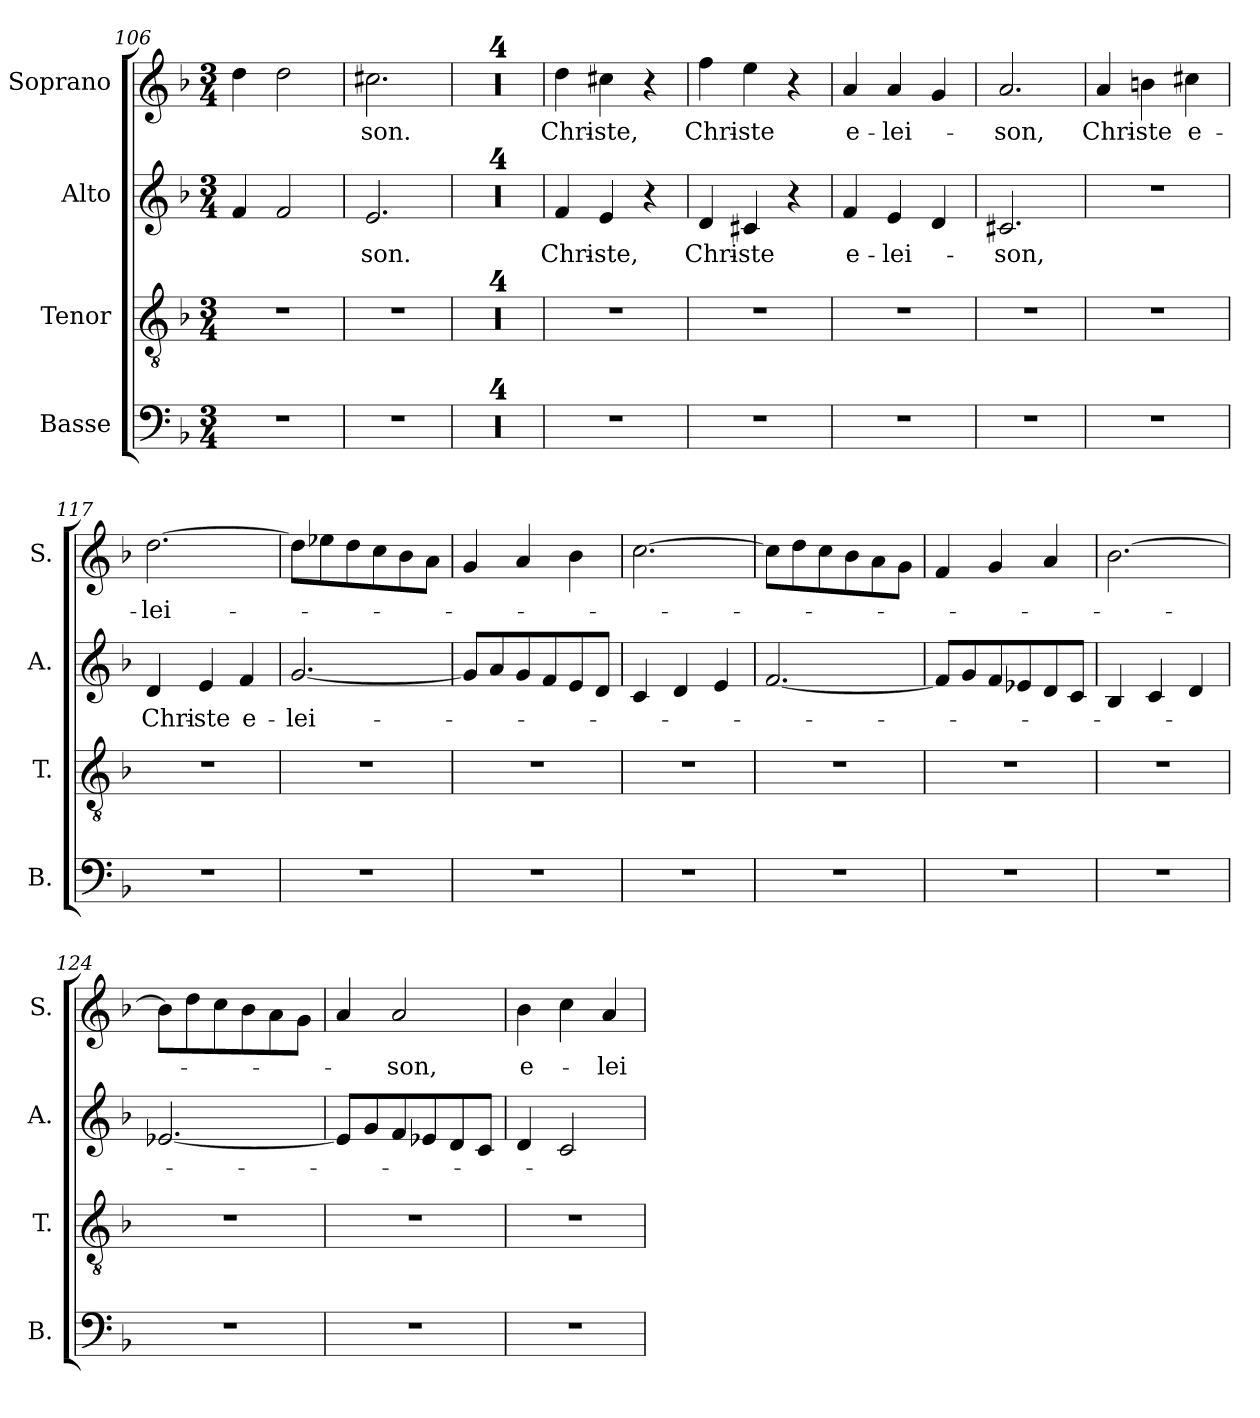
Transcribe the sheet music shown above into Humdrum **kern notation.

**kern	**kern	**kern	**text	**kern	**text
*part4	*part3	*part2	*part2	*part1	*part1
*staff4	*staff3	*staff2	*staff2	*staff1	*staff1
*I"Basse	*I"Tenor	*I"Alto	*	*I"Soprano	*
*I'B.	*I'T.	*I'A.	*	*I'S.	*
*clefF4	*clefGv2	*clefG2	*	*clefG2	*
*k[b-]	*k[b-]	*k[b-]	*	*k[b-]	*
*M3/4	*M3/4	*M3/4	*	*M3/4	*
=106	=106	=106	=106	=106	=106
2.r	2.r	4f/	.	4dd\	.
.	.	2f/	.	2dd\	.
=107	=107	=107	=107	=107	=107
!	!	!	!LO:LY:b	!	!LO:LY:b
2.r	2.r	2.e/	-son.	2.cc#X\	-son.
=108	=108	=108	=108	=108	=108
2.r	2.r	2.r	.	2.r	.
=109	=109	=109	=109	=109	=109
2.r	2.r	2.r	.	2.r	.
!!LO:LB:g=z
=110	=110	=110	=110	=110	=110
2.r	2.r	2.r	.	2.r	.
=111	=111	=111	=111	=111	=111
2.r	2.r	2.r	.	2.r	.
=112	=112	=112	=112	=112	=112
!	!	!	!LO:LY:b	!	!LO:LY:b
2.r	2.r	4f/	Chri-	4dd\	Chri-
!	!	!	!LO:LY:b	!	!LO:LY:b
.	.	4e/	-ste,	4cc#X\	-ste,
.	.	4r	.	4r	.
=113	=113	=113	=113	=113	=113
!	!	!	!LO:LY:b	!	!LO:LY:b
2.r	2.r	4d/	Chri-	4ff\	Chri-
!	!	!	!LO:LY:b	!	!LO:LY:b
.	.	4c#X/	-ste	4ee\	-ste
.	.	4r	.	4r	.
=114	=114	=114	=114	=114	=114
!	!	!	!LO:LY:b	!	!LO:LY:b
2.r	2.r	4f/	e-	4a/	e-
!	!	!	!LO:LY:b	!	!LO:LY:b
.	.	4e/	-lei-	4a/	-lei-
.	.	4d/	.	4g/	.
=115	=115	=115	=115	=115	=115
!	!	!	!LO:LY:b	!	!LO:LY:b
2.r	2.r	2.c#X/	-son,	2.a/	-son,
=116	=116	=116	=116	=116	=116
!	!	!	!	!	!LO:LY:b
2.r	2.r	2.r	.	4a/	Chri-
!	!	!	!	!	!LO:LY:b
.	.	.	.	4bn\	-ste
!	!	!	!	!	!LO:LY:b
.	.	.	.	4cc#X\	e-
=117	=117	=117	=117	=117	=117
!	!	!	!LO:LY:b	!	!LO:LY:b
2.r	2.r	4d/	Chri-	[2.dd\	-lei-
!	!	!	!LO:LY:b	!	!
.	.	4e/	-ste	.	.
!	!	!	!LO:LY:b	!	!
.	.	4f/	e-	.	.
=118	=118	=118	=118	=118	=118
!	!	!	!LO:LY:b	!	!
2.r	2.r	[2.g/	-lei-	8dd\L]	.
.	.	.	.	8ee-X\	.
.	.	.	.	8dd\	.
.	.	.	.	8cc\	.
.	.	.	.	8b-\	.
.	.	.	.	8a\J	.
=119	=119	=119	=119	=119	=119
2.r	2.r	8g/L]	.	4g/	.
.	.	8a/	.	.	.
.	.	8g/	.	4a/	.
.	.	8f/	.	.	.
.	.	8e/	.	4b-\	.
.	.	8d/J	.	.	.
=120	=120	=120	=120	=120	=120
2.r	2.r	4c/	.	[2.cc\	.
.	.	4d/	.	.	.
.	.	4e/	.	.	.
=121	=121	=121	=121	=121	=121
2.r	2.r	[2.f/	.	8cc\L]	.
.	.	.	.	8dd\	.
.	.	.	.	8cc\	.
.	.	.	.	8b-\	.
.	.	.	.	8a\	.
.	.	.	.	8g\J	.
!!LO:LB:g=z
=122	=122	=122	=122	=122	=122
2.r	2.r	8f/L]	.	4f/	.
.	.	8g/	.	.	.
.	.	8f/	.	4g/	.
.	.	8e-X/	.	.	.
.	.	8d/	.	4a/	.
.	.	8c/J	.	.	.
=123	=123	=123	=123	=123	=123
2.r	2.r	4B-/	.	[2.b-\	.
.	.	4c/	.	.	.
.	.	4d/	.	.	.
=124	=124	=124	=124	=124	=124
2.r	2.r	[2.e-X/	.	8b-\L]	.
.	.	.	.	8dd\	.
.	.	.	.	8cc\	.
.	.	.	.	8b-\	.
.	.	.	.	8a\	.
.	.	.	.	8g\J	.
=125	=125	=125	=125	=125	=125
2.r	2.r	8e-/L]	.	4a/	.
.	.	8g/	.	.	.
!	!	!	!	!	!LO:LY:b
.	.	8f/	.	2a/	-son,
.	.	8e-X/	.	.	.
.	.	8d/	.	.	.
.	.	8c/J	.	.	.
=126	=126	=126	=126	=126	=126
!	!	!	!	!	!LO:LY:b
2.r	2.r	4d/	.	4b-\	e-
.	.	2c/	.	4cc\	.
!	!	!	!	!	!LO:LY:b
.	.	.	.	4a/	-lei-
=	=	=	=	=	=
*-	*-	*-	*-	*-	*-
